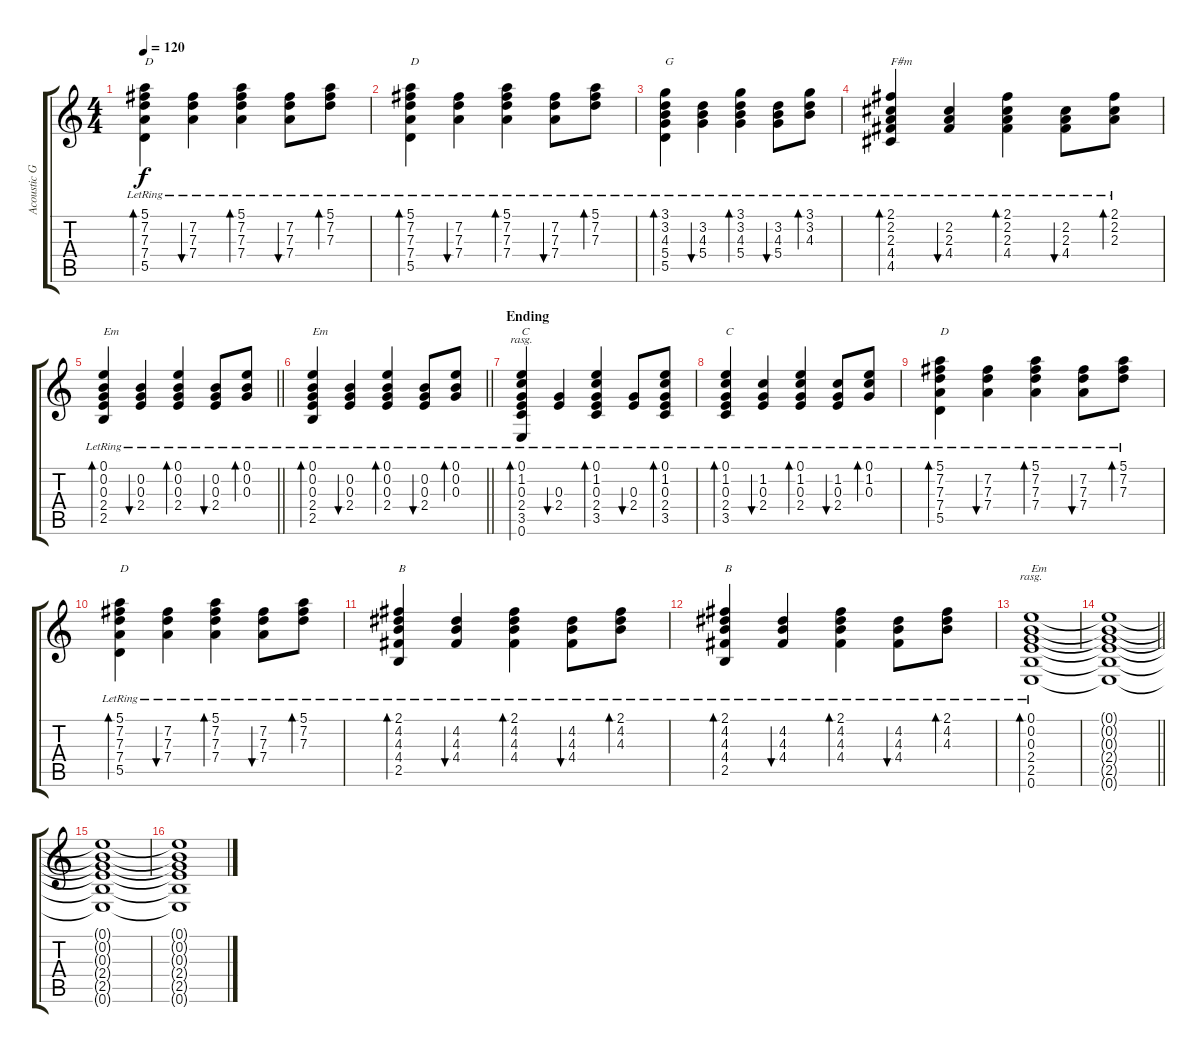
\track ("Acoustic Guitar" "Acoustic G") {instrument acousticguitarsteel}
\staff {score tabs}
\tuning (E4 B3 G3 D3 A2 E2) {hide}
\ts (4 4)
\tempo 120
\clef g2
\ks c
(5.1 7.2 7.3{lr} 7.4 5.5).4{bd 60 txt "D" dy f} (7.2 7.3{lr} 7.4).4{bu 60} (5.1 7.2 7.3{lr} 7.4).4{bd 60} (7.2 7.3{lr} 7.4).8{bu 60} (5.1 7.2 7.3{lr}).8{bd 60} |
(5.1 7.2 7.3{lr} 7.4 5.5).4{bd 60 txt "D"} (7.2 7.3{lr} 7.4).4{bu 60} (5.1 7.2 7.3{lr} 7.4).4{bd 60} (7.2 7.3{lr} 7.4).8{bu 60} (5.1 7.2 7.3{lr}).8{bd 60} |
(3.1 3.2 4.3{lr} 5.4 5.5).4{bd 60 txt "G"} (3.2 4.3{lr} 5.4).4{bu 60} (3.1 3.2 4.3{lr} 5.4).4{bd 60} (3.2 4.3{lr} 5.4).8{bu 60} (3.1 3.2 4.3{lr}).8{bd 60} |
(2.1 2.2 2.3{lr} 4.4 4.5).4{bd 60 txt "F#m"} (2.2 2.3{lr} 4.4).4{bu 60} (2.1 2.2 2.3{lr} 4.4).4{bd 60} (2.2 2.3{lr} 4.4).8{bu 60} (2.1 2.2 2.3{lr}).8{bd 60} |
\barLineRight lightlight
(0.1 0.2 0.3{lr} 2.4 2.5).4{bd 60 txt "Em"} (0.2 0.3{lr} 2.4).4{bu 60} (0.1 0.2 0.3{lr} 2.4).4{bd 60} (0.2 0.3{lr} 2.4).8{bu 60} (0.1 0.2 0.3{lr}).8{bd 60} |
\barLineRight lightlight
(0.1 0.2 0.3{lr} 2.4 2.5).4{bd 60 txt "Em"} (0.2 0.3{lr} 2.4).4{bu 60} (0.1 0.2 0.3{lr} 2.4).4{bd 60} (0.2 0.3{lr} 2.4).8{bu 60} (0.1 0.2 0.3{lr}).8{bd 60} |
\section ("" "Ending")
(0.1 1.2 0.3{lr} 2.4 3.5 0.6).4{bd 240 rasg ii txt "C"} (0.3{lr} 2.4).4{bu 60} (0.1 1.2 0.3{lr} 2.4 3.5).4{bd 60} (0.3{lr} 2.4).8{bu 60} (0.1 1.2 0.3{lr} 2.4 3.5).8{bd 60} |
(0.1 1.2 0.3{lr} 2.4 3.5).4{bd 60 txt "C"} (1.2 0.3{lr} 2.4).4{bu 60} (0.1 1.2 0.3{lr} 2.4).4{bd 60} (1.2 0.3{lr} 2.4).8{bu 60} (0.1 1.2 0.3{lr}).8{bd 60} |
(5.1 7.2 7.3{lr} 7.4 5.5).4{bd 60 txt "D"} (7.2 7.3{lr} 7.4).4{bu 60} (5.1 7.2 7.3{lr} 7.4).4{bd 60} (7.2 7.3{lr} 7.4).8{bu 60} (5.1 7.2 7.3{lr}).8{bd 60} |
(5.1 7.2 7.3{lr} 7.4 5.5).4{bd 60 txt "D"} (7.2 7.3{lr} 7.4).4{bu 60} (5.1 7.2 7.3{lr} 7.4).4{bd 60} (7.2 7.3{lr} 7.4).8{bu 60} (5.1 7.2 7.3{lr}).8{bd 60} |
(2.1 4.2 4.3{lr} 4.4 2.5).4{bd 60 txt "B"} (4.2 4.3{lr} 4.4).4{bu 60} (2.1 4.2 4.3{lr} 4.4).4{bd 60} (4.2 4.3{lr} 4.4).8{bu 60} (2.1 4.2 4.3{lr}).8{bd 60} |
(2.1 4.2 4.3{lr} 4.4 2.5).4{bd 60 txt "B"} (4.2 4.3{lr} 4.4).4{bu 60} (2.1 4.2 4.3{lr} 4.4).4{bd 60} (4.2 4.3{lr} 4.4).8{bu 60} (2.1 4.2 4.3{lr}).8{bd 60} |
(0.1 0.2 0.3{lr} 2.4 2.5 0.6).1{bd 240 rasg ii txt "Em"} |
\barLineRight lightlight
(0.1{t} 0.2{t} 0.3{t} 2.4{t} 2.5{t} 0.6{t}).1 |
(0.1{t} 0.2{t} 0.3{t} 2.4{t} 2.5{t} 0.6{t}).1 |
(0.1{t} 0.2{t} 0.3{t} 2.4{t} 2.5{t} 0.6{t}).1
